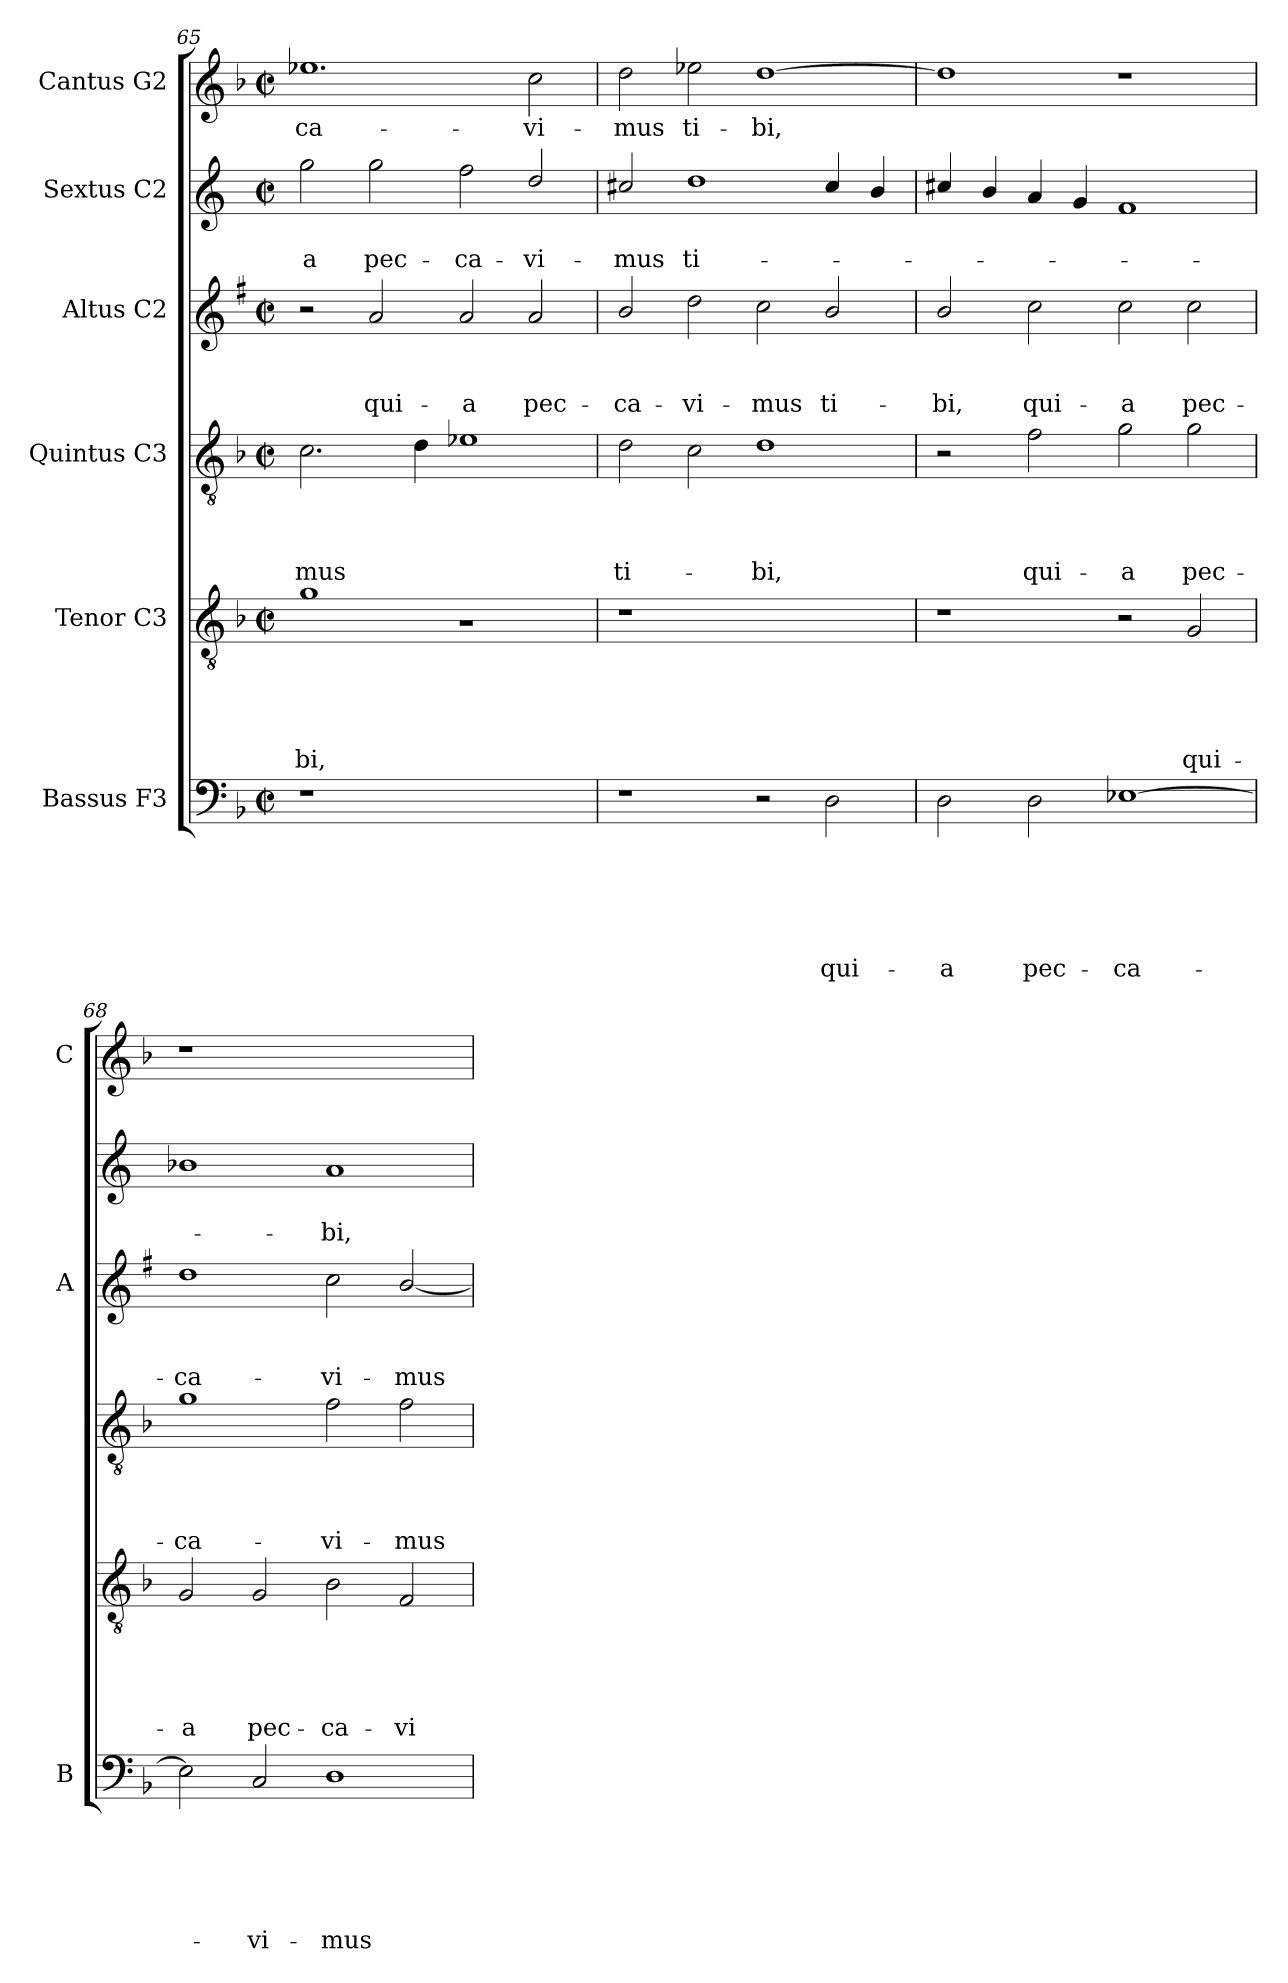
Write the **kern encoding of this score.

**kern	**text	**text	**text	**text	**text	**text	**kern	**text	**text	**text	**text	**text	**kern	**text	**text	**text	**text	**kern	**text	**text	**text	**kern	**text	**text	**kern	**text
*part6	*part6	*part6	*part6	*part6	*part6	*part6	*part5	*part5	*part5	*part5	*part5	*part5	*part4	*part4	*part4	*part4	*part4	*part3	*part3	*part3	*part3	*part2	*part2	*part2	*part1	*part1
*staff6	*staff6	*staff6	*staff6	*staff6	*staff6	*staff6	*staff5	*staff5	*staff5	*staff5	*staff5	*staff5	*staff4	*staff4	*staff4	*staff4	*staff4	*staff3	*staff3	*staff3	*staff3	*staff2	*staff2	*staff2	*staff1	*staff1
*I"Bassus F3	*	*	*	*	*	*	*I"Tenor C3	*	*	*	*	*	*I"Quintus C3	*	*	*	*	*I"Altus C2	*	*	*	*I"Sextus C2	*	*	*I"Cantus G2	*
*I'B	*	*	*	*	*	*	*	*	*	*	*	*	*	*	*	*	*	*I'A	*	*	*	*	*	*	*I'C	*
*clefF4	*	*	*	*	*	*	*clefGv2	*	*	*	*	*	*clefGv2	*	*	*	*	*clefG2	*	*	*	*clefG2	*	*	*clefG2	*
*	*	*	*	*	*	*	*	*	*	*	*	*	*	*	*	*	*	*ITrd1c2	*	*	*	*ITrd4c7	*	*	*	*
*k[b-]	*	*	*	*	*	*	*k[b-]	*	*	*	*	*	*k[b-]	*	*	*	*	*k[b-]	*	*	*	*k[b-]	*	*	*k[b-]	*
*F:	*	*	*	*	*	*	*F:	*	*	*	*	*	*F:	*	*	*	*	*F:	*	*	*	*F:	*	*	*F:	*
*M2/2	*	*	*	*	*	*	*M2/2	*	*	*	*	*	*M2/2	*	*	*	*	*M2/2	*	*	*	*M2/2	*	*	*M2/2	*
*met(c|)	*	*	*	*	*	*	*met(c|)	*	*	*	*	*	*met(c|)	*	*	*	*	*met(c|)	*	*	*	*met(c|)	*	*	*met(c|)	*
=65	=65	=65	=65	=65	=65	=65	=65	=65	=65	=65	=65	=65	=65	=65	=65	=65	=65	=65	=65	=65	=65	=65	=65	=65	=65	=65
!	!	!	!	!	!	!	!	!	!	!	!	!LO:LY:b	!	!	!	!	!LO:LY:b	!	!	!	!	!	!	!LO:LY:b	!	!LO:LY:b
1r	.	.	.	.	.	.	1g	.	.	.	.	-bi,	2.c\	.	.	.	-mus	2r	.	.	.	2cc\	.	-a	1.ee-X	-ca-
!	!	!	!	!	!	!	!	!	!	!	!	!	!	!	!	!	!	!	!	!	!LO:LY:b	!	!	!LO:LY:b	!	!
.	.	.	.	.	.	.	.	.	.	.	.	.	.	.	.	.	.	2g/	.	.	qui-	2cc\	.	pec-	.	.
.	.	.	.	.	.	.	.	.	.	.	.	.	4d\	.	.	.	.	.	.	.	.	.	.	.	.	.
!	!	!	!	!	!	!	!	!	!	!	!	!	!	!	!	!	!	!	!	!	!LO:LY:b	!	!	!LO:LY:b	!	!
1ryy	.	.	.	.	.	.	1rc	.	.	.	.	.	1e-X	.	.	.	.	2g/	.	.	-a	2b-\	.	-ca-	.	.
!	!	!	!	!	!	!	!	!	!	!	!	!	!	!	!	!	!	!	!	!	!LO:LY:b	!	!	!LO:LY:b	!	!LO:LY:b
.	.	.	.	.	.	.	.	.	.	.	.	.	.	.	.	.	.	2g/	.	.	pec-	2g/	.	-vi-	2cc\	-vi-
=66	=66	=66	=66	=66	=66	=66	=66	=66	=66	=66	=66	=66	=66	=66	=66	=66	=66	=66	=66	=66	=66	=66	=66	=66	=66	=66
!	!	!	!	!	!	!	!	!	!	!	!	!	!	!	!	!	!LO:LY:b	!	!	!	!LO:LY:b	!	!	!LO:LY:b	!	!LO:LY:b
1r	.	.	.	.	.	.	1r	.	.	.	.	.	2d\	.	.	.	ti-	2a/	.	.	-ca-	2f#/	.	-mus	2dd\	-mus
!	!	!	!	!	!	!	!	!	!	!	!	!	!	!	!	!	!	!	!	!	!LO:LY:b	!	!	!LO:LY:b	!	!LO:LY:b
.	.	.	.	.	.	.	.	.	.	.	.	.	2c\	.	.	.	.	2cc\	.	.	-vi-	1g	.	ti-	2ee-X\	ti-
!	!	!	!	!	!	!	!	!	!	!	!	!	!	!	!	!	!LO:LY:b	!	!	!	!LO:LY:b	!	!	!	!	!LO:LY:b
2r	.	.	.	.	.	.	1ryy	.	.	.	.	.	1d	.	.	.	-bi,	2b-\	.	.	-mus	.	.	.	[1dd	-bi,
!	!	!	!	!	!	!LO:LY:b	!	!	!	!	!	!	!	!	!	!	!	!	!	!	!LO:LY:b	!	!	!	!	!
2D\	.	.	.	.	.	qui-	.	.	.	.	.	.	.	.	.	.	.	2a/	.	.	ti-	4f#/	.	.	.	.
.	.	.	.	.	.	.	.	.	.	.	.	.	.	.	.	.	.	.	.	.	.	4e/	.	.	.	.
=67	=67	=67	=67	=67	=67	=67	=67	=67	=67	=67	=67	=67	=67	=67	=67	=67	=67	=67	=67	=67	=67	=67	=67	=67	=67	=67
!	!	!	!	!	!	!LO:LY:b	!	!	!	!	!	!	!	!	!	!	!	!	!	!	!LO:LY:b	!	!	!	!	!
2D\	.	.	.	.	.	-a	1r	.	.	.	.	.	2r	.	.	.	.	2a/	.	.	-bi,	4f#/	.	.	1dd]	.
.	.	.	.	.	.	.	.	.	.	.	.	.	.	.	.	.	.	.	.	.	.	4e/	.	.	.	.
!	!	!	!	!	!	!LO:LY:b	!	!	!	!	!	!	!	!	!	!	!LO:LY:b	!	!	!	!LO:LY:b	!	!	!	!	!
2D\	.	.	.	.	.	pec-	.	.	.	.	.	.	2f\	.	.	.	qui-	2b-\	.	.	qui-	4d/	.	.	.	.
.	.	.	.	.	.	.	.	.	.	.	.	.	.	.	.	.	.	.	.	.	.	4c/	.	.	.	.
!	!	!	!	!	!	!LO:LY:b	!	!	!	!	!	!	!	!	!	!	!LO:LY:b	!	!	!	!LO:LY:b	!	!	!	!	!
[1E-X	.	.	.	.	.	-ca-	2r	.	.	.	.	.	2g\	.	.	.	-a	2b-\	.	.	-a	1B-	.	.	1r	.
!	!	!	!	!	!	!	!	!	!	!	!	!LO:LY:b	!	!	!	!	!LO:LY:b	!	!	!	!LO:LY:b	!	!	!	!	!
.	.	.	.	.	.	.	2G/	.	.	.	.	qui-	2g\	.	.	.	pec-	2b-\	.	.	pec-	.	.	.	.	.
!!LO:LB:g=z
=68	=68	=68	=68	=68	=68	=68	=68	=68	=68	=68	=68	=68	=68	=68	=68	=68	=68	=68	=68	=68	=68	=68	=68	=68	=68	=68
!	!	!	!	!	!	!	!	!	!	!	!	!LO:LY:b	!	!	!	!	!LO:LY:b	!	!	!	!LO:LY:b	!	!	!	!	!
2E-\]	.	.	.	.	.	.	2G/	.	.	.	.	-a	1g	.	.	.	-ca-	1cc	.	.	-ca-	1e-	.	.	1r	.
!	!	!	!	!	!	!LO:LY:b	!	!	!	!	!	!LO:LY:b	!	!	!	!	!	!	!	!	!	!	!	!	!	!
2C/	.	.	.	.	.	-vi-	2G/	.	.	.	.	pec-	.	.	.	.	.	.	.	.	.	.	.	.	.	.
!	!	!	!	!	!	!LO:LY:b	!	!	!	!	!	!LO:LY:b	!	!	!	!	!LO:LY:b	!	!	!	!LO:LY:b	!	!	!LO:LY:b	!	!
1D	.	.	.	.	.	-mus	2B-\	.	.	.	.	-ca-	2f\	.	.	.	-vi-	2b-\	.	.	-vi-	1d	.	-bi,	1ryy	.
!	!	!	!	!	!	!	!	!	!	!	!	!LO:LY:b	!	!	!	!	!LO:LY:b	!	!	!	!LO:LY:b	!	!	!	!	!
.	.	.	.	.	.	.	2F/	.	.	.	.	-vi-	2f\	.	.	.	-mus	[2a/	.	.	-mus	.	.	.	.	.
=	=	=	=	=	=	=	=	=	=	=	=	=	=	=	=	=	=	=	=	=	=	=	=	=	=	=
*-	*-	*-	*-	*-	*-	*-	*-	*-	*-	*-	*-	*-	*-	*-	*-	*-	*-	*-	*-	*-	*-	*-	*-	*-	*-	*-
